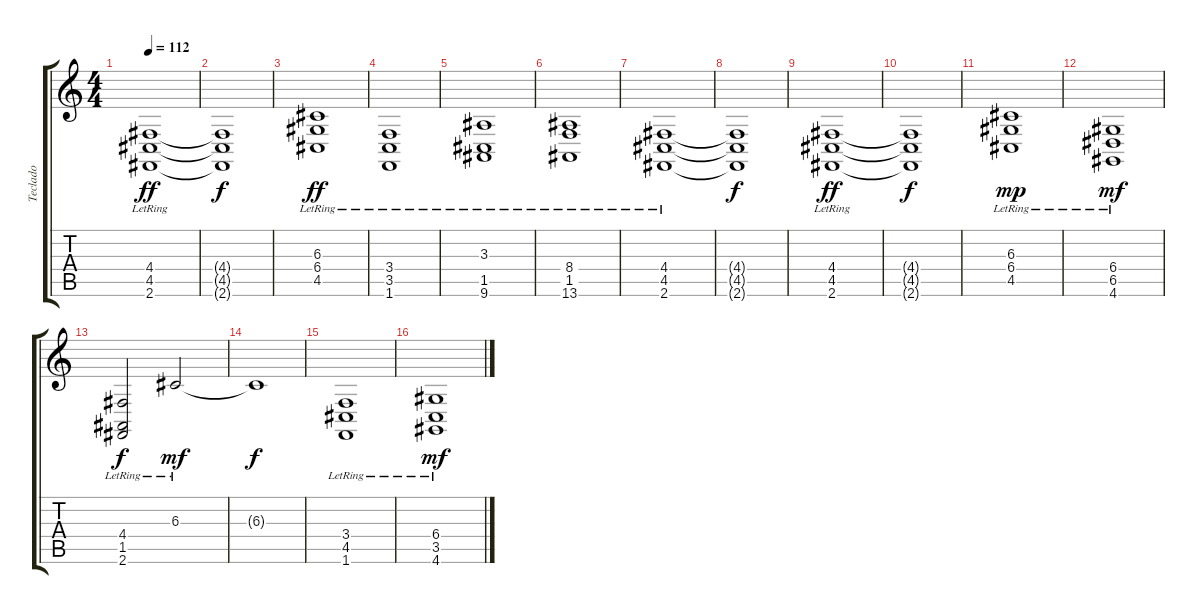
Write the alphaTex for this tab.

\track ("Teclado" "Teclado") {instrument synthstrings1}
\staff {score tabs}
\tuning (E4 B3 G3 D3 A2 E2) {hide}
\ts (4 4)
\tempo 112
\clef g2
\ks c
(4.4{lr} 4.5 2.6{lr}).1{dy ff} |
(4.4{t} 4.5{t} 2.6{t}).1{dy f} |
(6.3{lr} 6.4{lr} 4.5{lr}).1{dy ff} |
(3.4{lr} 3.5 1.6{lr}).1 |
(3.3{lr} 1.5{lr} 9.6).1 |
(8.4{lr} 1.5{lr} 13.6).1 |
(4.4{lr} 4.5 2.6{lr}).1 |
(4.4{t} 4.5{t} 2.6{t}).1{dy f} |
(4.4{lr} 4.5 2.6{lr}).1{dy ff} |
(4.4{t} 4.5{t} 2.6{t}).1{dy f} |
(6.3{lr} 6.4{lr} 4.5{lr}).1{dy mp} |
(6.4{lr} 6.5 4.6{lr}).1{dy mf} |
(4.4{lr} 1.5 2.6{lr}).2{dy f} 6.3{lr}.2{dy mf} |
6.3{t}.1{dy f} |
(3.4 4.5{lr} 1.6).1 |
(6.4{lr} 3.5 4.6{lr}).1{dy mf}
